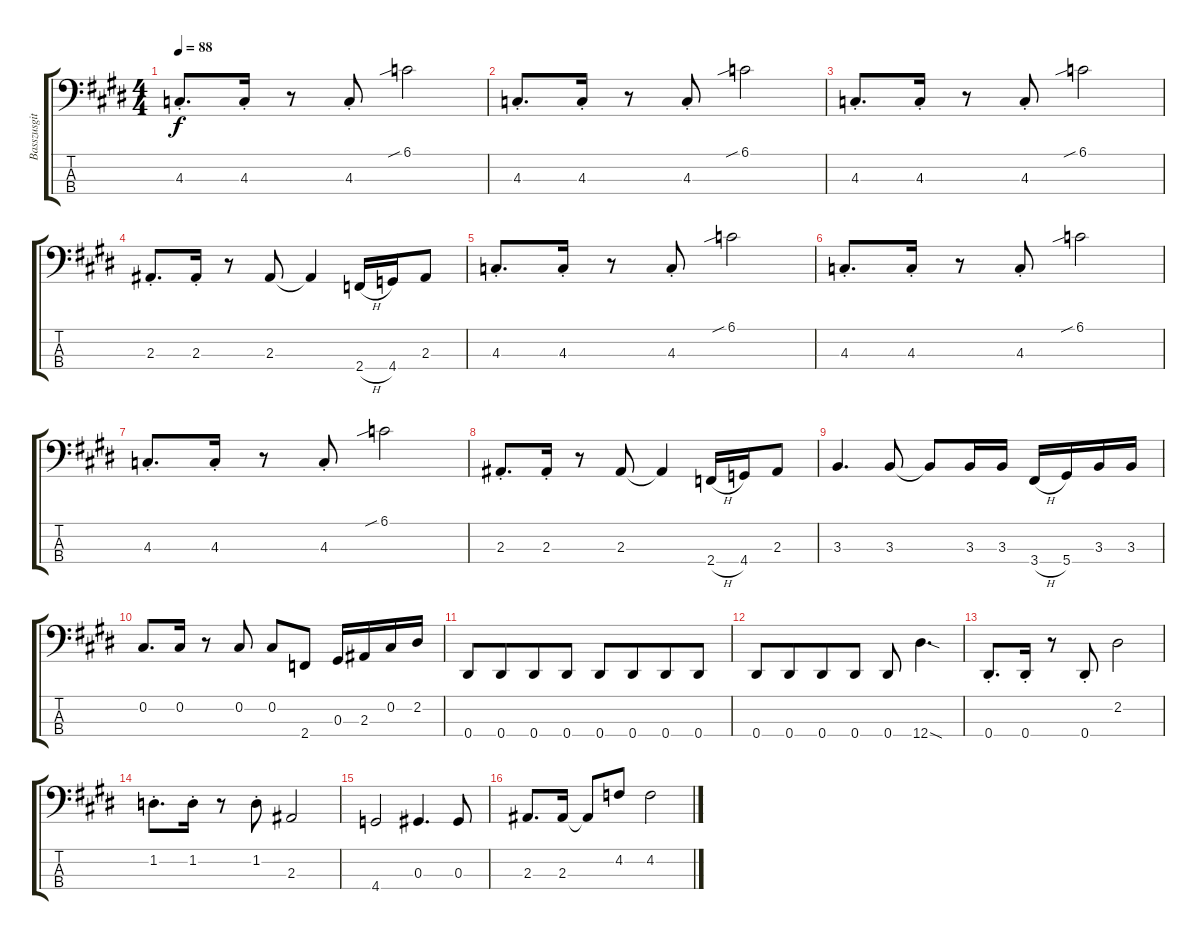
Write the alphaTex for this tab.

\track ("Basszusgitár (Barry Dunaway)" "Basszusgit") {instrument electricbassfinger}
\staff {score tabs}
\tuning (Gb2 Db2 Ab1 Eb1) {hide}
\ts (4 4)
\tempo 88
\clef f4
\ks e
4.3{st}.8{d dy f} 4.3{st}.16 r.8 4.3{st}.8 6.1{sib}.2 |
4.3{st}.8{d} 4.3{st}.16 r.8 4.3{st}.8 6.1{sib}.2 |
4.3{st}.8{d} 4.3{st}.16 r.8 4.3{st}.8 6.1{sib}.2 |
2.3{st}.8{d} 2.3{st}.16 r.8 2.3.8 2.3{t}.4 2.4{h}.16 4.4.16 2.3.8 |
4.3{st}.8{d} 4.3{st}.16 r.8 4.3{st}.8 6.1{sib}.2 |
4.3{st}.8{d} 4.3{st}.16 r.8 4.3{st}.8 6.1{sib}.2 |
4.3{st}.8{d} 4.3{st}.16 r.8 4.3{st}.8 6.1{sib}.2 |
2.3{st}.8{d} 2.3{st}.16 r.8 2.3.8 2.3{t}.4 2.4{h}.16 4.4.16 2.3.8 |
3.3.4{d} 3.3.8 3.3{t}.8 3.3.16 3.3.16 3.4{h}.16 5.4.16 3.3.16 3.3.16 |
0.2.8{d} 0.2.16 r.8 0.2.8 0.2.8 2.4.8 0.3.16 2.3.16 0.2.16 2.2.16 |
0.4.8 0.4.8{beam merge} 0.4.8 0.4.8 0.4.8 0.4.8{beam merge} 0.4.8 0.4.8 |
0.4.8 0.4.8{beam merge} 0.4.8 0.4.8 0.4.8 12.4{sod}.4{d} |
0.4{st}.8{d} 0.4{st}.16 r.8 0.4{st}.8 2.2.2 |
1.2{st}.8{d} 1.2{st}.16 r.8 1.2{st}.8 2.3.2 |
4.4.2 0.3.4{d} 0.3.8 |
2.3.8{d} 2.3.16 2.3{t}.8 4.2.8 4.2.2
